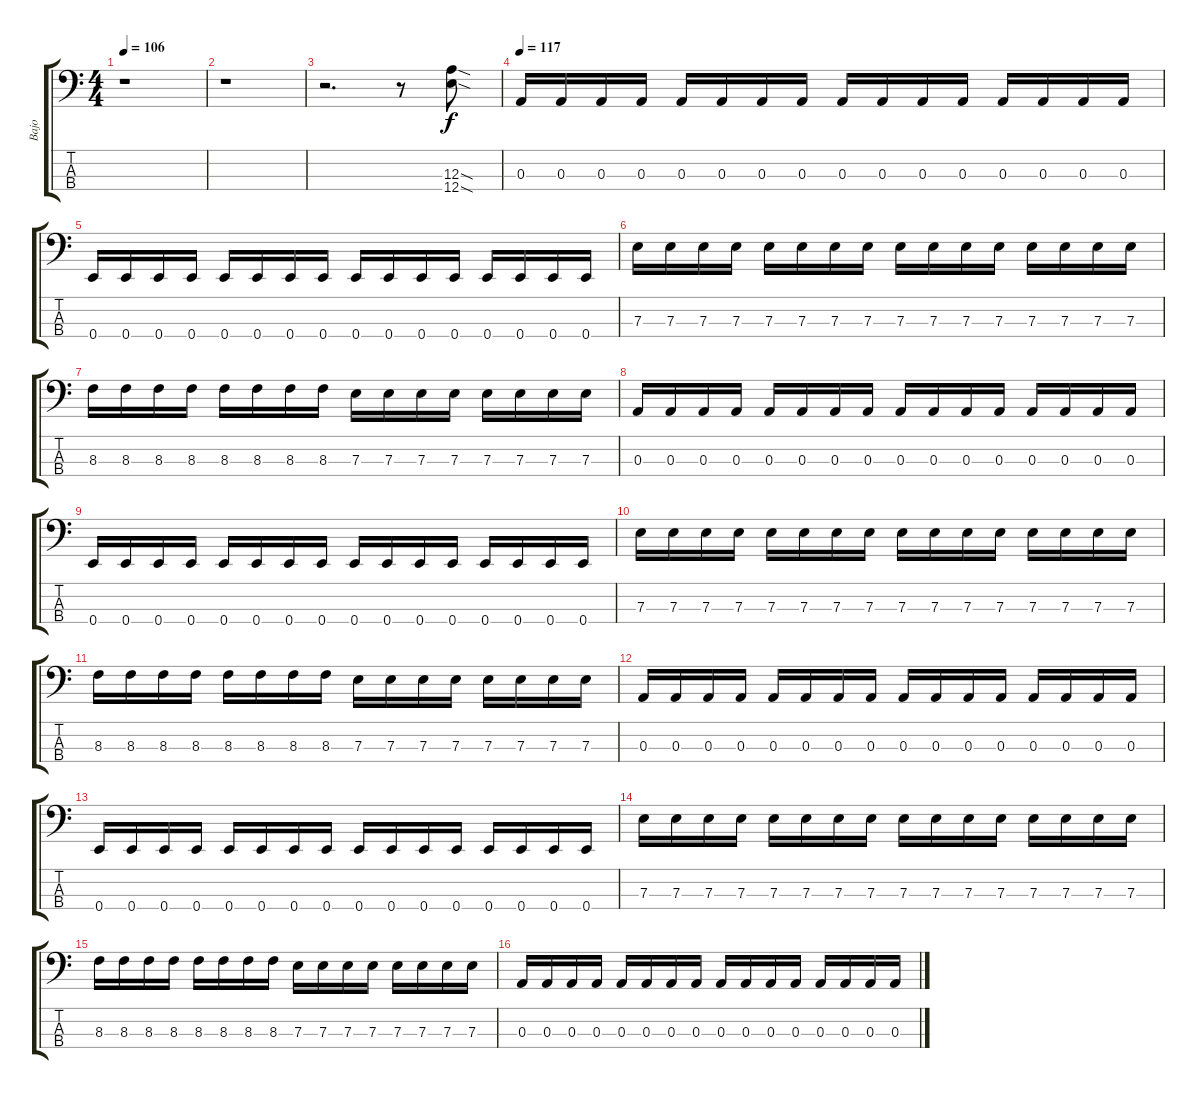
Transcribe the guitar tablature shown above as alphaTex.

\track ("Bajo" "Bajo") {instrument electricbasspick}
\staff {score tabs}
\tuning (G2 D2 A1 E1) {hide}
\ts (4 4)
\tempo 106
\clef f4
\ks c
r.1{dy f} |
r.1 |
r.2{d volume 16} r.8 (12.3{sod} 12.4{sod}).8 |
\tempo 117
0.3.16 0.3.16 0.3.16 0.3.16 0.3.16 0.3.16 0.3.16 0.3.16 0.3.16 0.3.16 0.3.16 0.3.16 0.3.16 0.3.16 0.3.16 0.3.16 |
0.4.16 0.4.16 0.4.16 0.4.16 0.4.16 0.4.16 0.4.16 0.4.16 0.4.16 0.4.16 0.4.16 0.4.16 0.4.16 0.4.16 0.4.16 0.4.16 |
7.3.16 7.3.16 7.3.16 7.3.16 7.3.16 7.3.16 7.3.16 7.3.16 7.3.16 7.3.16 7.3.16 7.3.16 7.3.16 7.3.16 7.3.16 7.3.16 |
8.3.16 8.3.16 8.3.16 8.3.16 8.3.16 8.3.16 8.3.16 8.3.16 7.3.16 7.3.16 7.3.16 7.3.16 7.3.16 7.3.16 7.3.16 7.3.16 |
0.3.16 0.3.16 0.3.16 0.3.16 0.3.16 0.3.16 0.3.16 0.3.16 0.3.16 0.3.16 0.3.16 0.3.16 0.3.16 0.3.16 0.3.16 0.3.16 |
0.4.16 0.4.16 0.4.16 0.4.16 0.4.16 0.4.16 0.4.16 0.4.16 0.4.16 0.4.16 0.4.16 0.4.16 0.4.16 0.4.16 0.4.16 0.4.16 |
7.3.16 7.3.16 7.3.16 7.3.16 7.3.16 7.3.16 7.3.16 7.3.16 7.3.16 7.3.16 7.3.16 7.3.16 7.3.16 7.3.16 7.3.16 7.3.16 |
8.3.16 8.3.16 8.3.16 8.3.16 8.3.16 8.3.16 8.3.16 8.3.16 7.3.16 7.3.16 7.3.16 7.3.16 7.3.16 7.3.16 7.3.16 7.3.16 |
0.3.16 0.3.16 0.3.16 0.3.16 0.3.16 0.3.16 0.3.16 0.3.16 0.3.16 0.3.16 0.3.16 0.3.16 0.3.16 0.3.16 0.3.16 0.3.16 |
0.4.16 0.4.16 0.4.16 0.4.16 0.4.16 0.4.16 0.4.16 0.4.16 0.4.16 0.4.16 0.4.16 0.4.16 0.4.16 0.4.16 0.4.16 0.4.16 |
7.3.16 7.3.16 7.3.16 7.3.16 7.3.16 7.3.16 7.3.16 7.3.16 7.3.16 7.3.16 7.3.16 7.3.16 7.3.16 7.3.16 7.3.16 7.3.16 |
8.3.16 8.3.16 8.3.16 8.3.16 8.3.16 8.3.16 8.3.16 8.3.16 7.3.16 7.3.16 7.3.16 7.3.16 7.3.16 7.3.16 7.3.16 7.3.16 |
0.3.16 0.3.16 0.3.16 0.3.16 0.3.16 0.3.16 0.3.16 0.3.16 0.3.16 0.3.16 0.3.16 0.3.16 0.3.16 0.3.16 0.3.16 0.3.16
